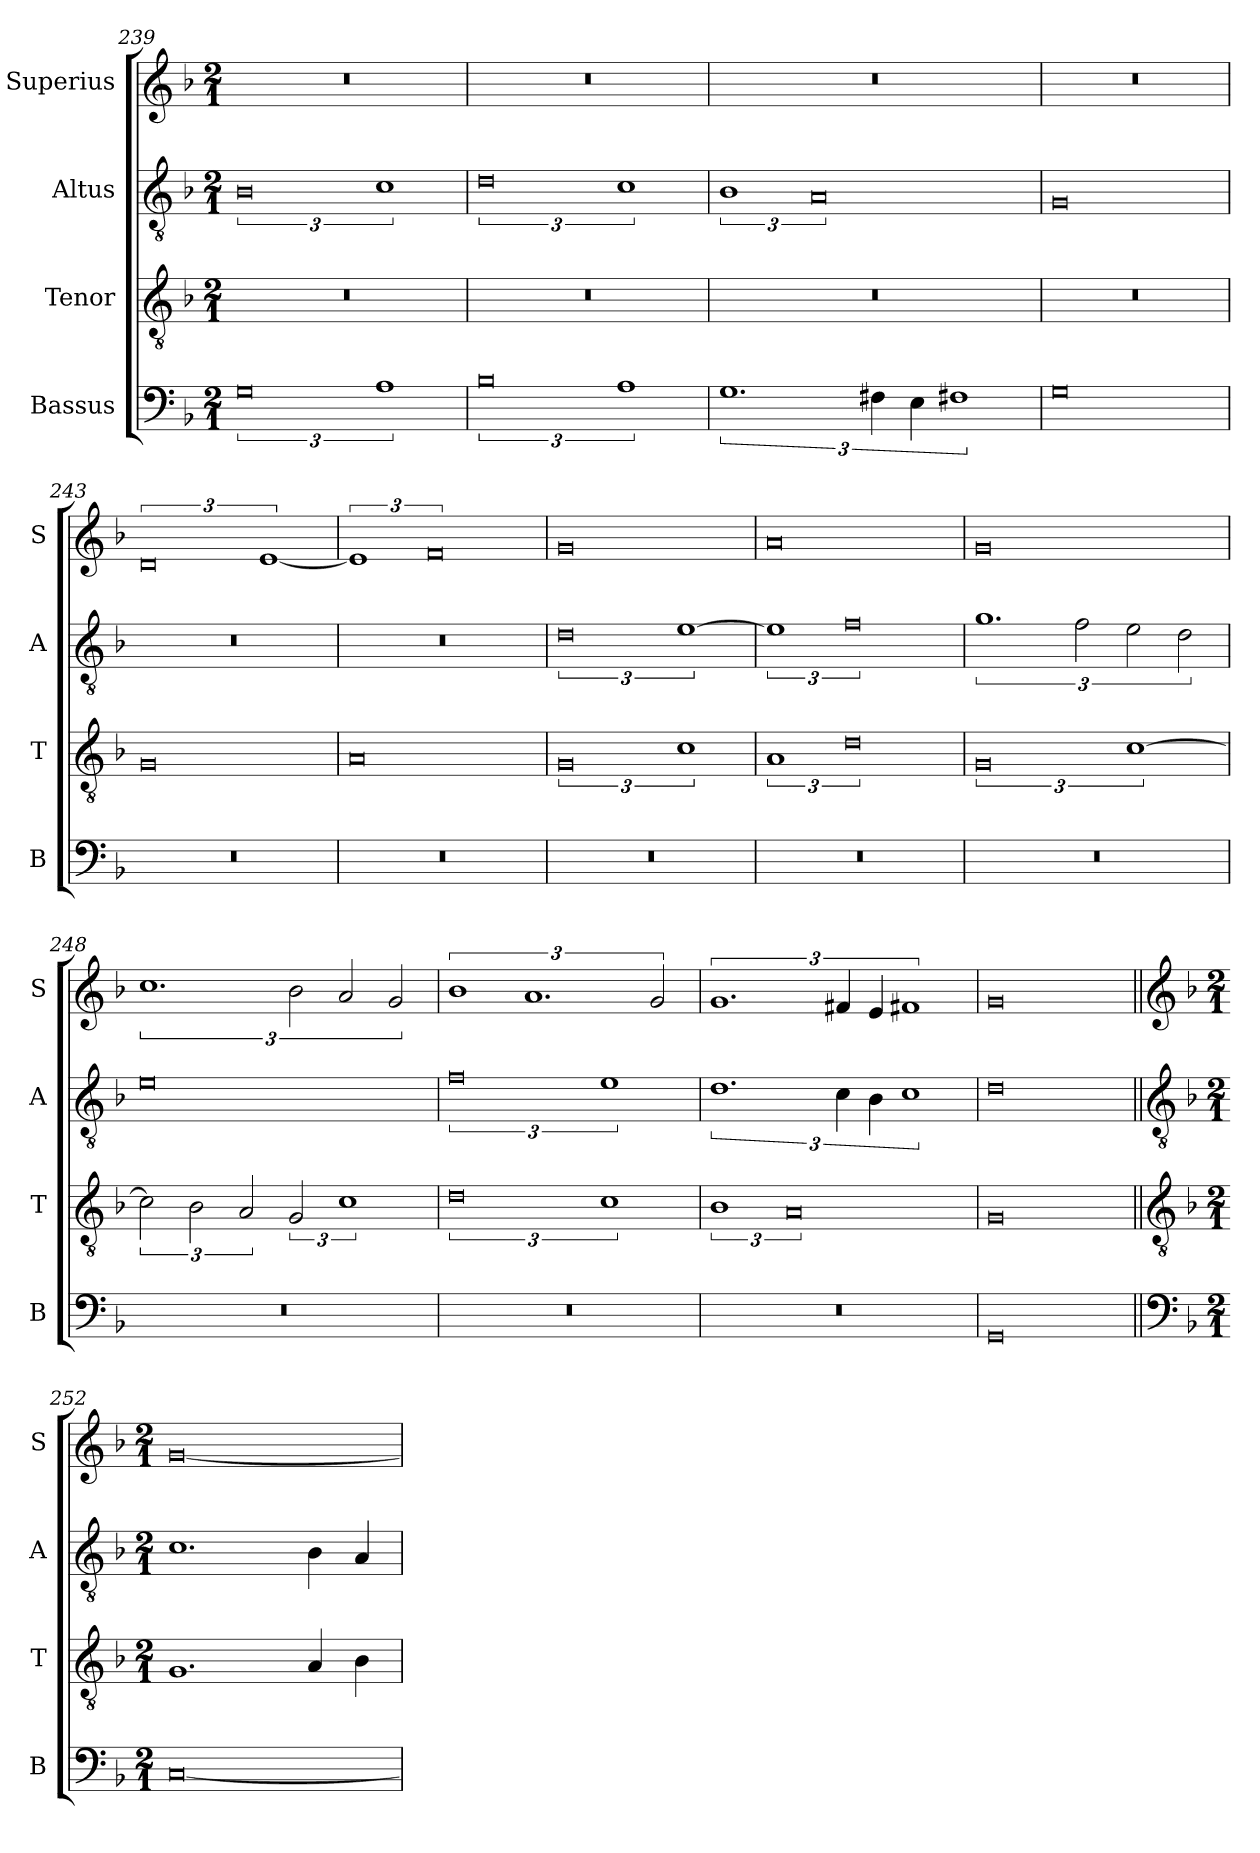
**kern	**kern	**kern	**kern
*part4	*part3	*part2	*part1
*staff4	*staff3	*staff2	*staff1
*I"Bassus	*I"Tenor	*I"Altus	*I"Superius
*I'B	*I'T	*I'A	*I'S
*clefF4	*clefGv2	*clefGv2	*clefG2
*k[b-]	*k[b-]	*k[b-]	*k[b-]
*M2/1	*M2/1	*M2/1	*M2/1
=239	=239	=239	=239
3%4G	0r	3%4B-	0r
3%2A	.	3%2c	.
=240	=240	=240	=240
3%4B-	0r	3%4d	0r
3%2A	.	3%2c	.
=241	=241	=241	=241
3%2.G	0r	3%2B-	0r
.	.	3%4A	.
6F#X\	.	.	.
6E\	.	.	.
3%2F#X	.	.	.
=242	=242	=242	=242
0G	0r	0G	0r
=243	=243	=243	=243
0r	0G	0r	3%4d
.	.	.	[3%2e
=244	=244	=244	=244
0r	0A	0r	3%2e]
.	.	.	3%4f
=245	=245	=245	=245
0r	3%4G	3%4d	0g
.	3%2c	[3%2e	.
=246	=246	=246	=246
0r	3%2A	3%2e]	0a
.	3%4d	3%4f	.
=247	=247	=247	=247
0r	3%4G	3%2.g	0g
.	.	3f\	.
.	[3%2c	3e\	.
.	.	3d\	.
=248	=248	=248	=248
0r	3c\]	0e	3%2.cc
.	3B-\	.	.
.	3A/	.	.
.	3G/	.	3b-\
.	3%2c	.	3a/
.	.	.	3g/
=249	=249	=249	=249
0r	3%4d	3%4f	3%2b-
.	.	.	3%2.a
.	3%2c	3%2e	.
.	.	.	3g/
=250	=250	=250	=250
0r	3%2B-	3%2.d	3%2.g
.	3%4A	.	.
.	.	6c\	6f#X/
.	.	6B-\	6e/
.	.	3%2c	3%2f#X
=251	=251	=251	=251
0GG	0G	0d	0g
!!LO:LB:g=z
=252||	=252||	=252||	=252||
*clefF4	*clefGv2	*clefGv2	*clefG2
*k[b-]	*k[b-]	*k[b-]	*k[b-]
*M2/1	*M2/1	*M2/1	*M2/1
[0C	1.G	1.c	[0g
.	4A/	4B-\	.
.	4B-\	4A/	.
=	=	=	=
*-	*-	*-	*-
